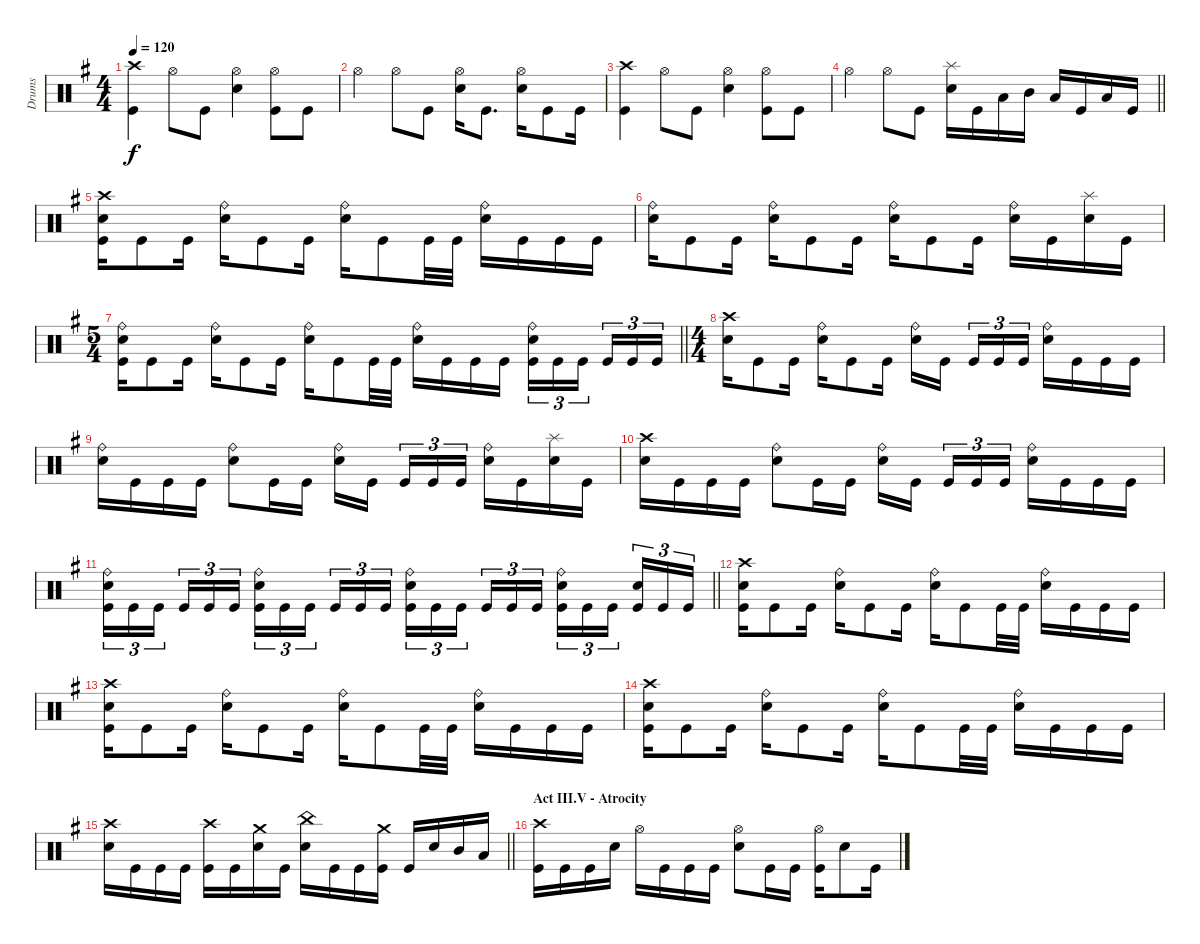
\track ("Drums" "Drums") {instrument percussion}
\staff
\articulation defaults
\ts (4 4)
\tempo 120
\clef neutral
\ks eminor
("Crash high (hit)" "Kick (hit)").4{dy f} "Hi-Hat (open)".8 "Kick (hit)".8 ("Hi-Hat (open)" "Electric Snare (hit)").4 ("Hi-Hat (open)" "Kick (hit)").8 "Kick (hit)".8 |
"Hi-Hat (open)".4 "Hi-Hat (open)".8 "Kick (hit)".8 ("Hi-Hat (open)" "Electric Snare (hit)").16 "Kick (hit)".8{d} ("Hi-Hat (open)" "Electric Snare (hit)").16 "Kick (hit)".8 "Kick (hit)".16 |
("Crash high (hit)" "Kick (hit)").4 "Hi-Hat (open)".8 "Kick (hit)".8 ("Hi-Hat (open)" "Electric Snare (hit)").4 ("Hi-Hat (open)" "Kick (hit)").8 "Kick (hit)".8 |
\barLineRight lightlight "Hi-Hat (open)".4 "Hi-Hat (open)".8 "Kick (hit)".8
("Splash (hit)" "Electric Snare (hit)").16 "Kick (hit)".16 "Low Tom (hit)".16 "Mid Tom (hit)".16 "Low Floor Tom (hit)".16 "Kick (hit)".16 "Low Floor Tom (hit)".16 "Kick (hit)".16 |
("Crash high (hit)" "Electric Snare (hit)" "Kick (hit)").16 "Kick (hit)".8 "Kick (hit)".16 ("Ride (bell)" "Electric Snare (hit)").16 "Kick (hit)".8 "Kick (hit)".16 ("Ride (bell)" "Electric Snare (hit)").16 "Kick (hit)".8 "Kick (hit)".32 "Kick (hit)".32 ("Ride (bell)" "Electric Snare (hit)").16 "Kick (hit)".16 "Kick (hit)".16 "Kick (hit)".16 |
("Ride (bell)" "Electric Snare (hit)").16 "Kick (hit)".8 "Kick (hit)".16 ("Ride (bell)" "Electric Snare (hit)").16 "Kick (hit)".8 "Kick (hit)".16 ("Ride (bell)" "Electric Snare (hit)").16 "Kick (hit)".8 "Kick (hit)".16 ("Ride (bell)" "Electric Snare (hit)").16 "Kick (hit)".16 ("Splash (hit)" "Electric Snare (hit)").16 "Kick (hit)".16 |
\ts (5 4)
\barLineRight lightlight
("Ride (bell)" "Electric Snare (hit)" "Kick (hit)").16 "Kick (hit)".8 "Kick (hit)".16 ("Ride (bell)" "Electric Snare (hit)").16 "Kick (hit)".8 "Kick (hit)".16 ("Ride (bell)" "Electric Snare (hit)").16 "Kick (hit)".8 "Kick (hit)".32 "Kick (hit)".32 ("Ride (bell)" "Electric Snare (hit)").16 "Kick (hit)".16 "Kick (hit)".16 "Kick (hit)".16 ("Ride (bell)" "Electric Snare (hit)" "Kick (hit)").16{tu (3 2)} "Kick (hit)".16{tu (3 2)} "Kick (hit)".16{tu (3 2) beam splitsecondary} "Kick (hit)".16{tu (3 2)} "Kick (hit)".16{tu (3 2)} "Kick (hit)".16{tu (3 2)} |
\ts (4 4)
\section ("" "")
("Crash high (hit)" "Electric Snare (hit)").16 "Kick (hit)".8 "Kick (hit)".16 ("Ride (bell)" "Electric Snare (hit)").16 "Kick (hit)".8 "Kick (hit)".16 ("Ride (bell)" "Electric Snare (hit)").16 "Kick (hit)".16{beam splitsecondary} "Kick (hit)".16{tu (3 2)} "Kick (hit)".16{tu (3 2)} "Kick (hit)".16{tu (3 2)} ("Ride (bell)" "Electric Snare (hit)").16 "Kick (hit)".16 "Kick (hit)".16 "Kick (hit)".16 |
("Ride (bell)" "Electric Snare (hit)").16 "Kick (hit)".16 "Kick (hit)".16 "Kick (hit)".16 ("Ride (bell)" "Electric Snare (hit)").8 "Kick (hit)".16 "Kick (hit)".16 ("Ride (bell)" "Electric Snare (hit)").16 "Kick (hit)".16{beam splitsecondary} "Kick (hit)".16{tu (3 2)} "Kick (hit)".16{tu (3 2)} "Kick (hit)".16{tu (3 2)} ("Ride (bell)" "Electric Snare (hit)").16 "Kick (hit)".16 ("Splash (hit)" "Electric Snare (hit)").16 "Kick (hit)".16 |
("Crash high (hit)" "Electric Snare (hit)").16 "Kick (hit)".16 "Kick (hit)".16 "Kick (hit)".16 ("Ride (bell)" "Electric Snare (hit)").8 "Kick (hit)".16 "Kick (hit)".16 ("Ride (bell)" "Electric Snare (hit)").16 "Kick (hit)".16{beam splitsecondary} "Kick (hit)".16{tu (3 2)} "Kick (hit)".16{tu (3 2)} "Kick (hit)".16{tu (3 2)} ("Ride (bell)" "Electric Snare (hit)").16 "Kick (hit)".16 "Kick (hit)".16 "Kick (hit)".16 |
\barLineRight lightlight
("Ride (bell)" "Electric Snare (hit)" "Kick (hit)").16{tu (3 2)} "Kick (hit)".16{tu (3 2)} "Kick (hit)".16{tu (3 2) beam splitsecondary} "Kick (hit)".16{tu (3 2)} "Kick (hit)".16{tu (3 2)} "Kick (hit)".16{tu (3 2)} ("Ride (bell)" "Electric Snare (hit)" "Kick (hit)").16{tu (3 2)} "Kick (hit)".16{tu (3 2)} "Kick (hit)".16{tu (3 2) beam splitsecondary} "Kick (hit)".16{tu (3 2)} "Kick (hit)".16{tu (3 2)} "Kick (hit)".16{tu (3 2)} ("Ride (bell)" "Electric Snare (hit)" "Kick (hit)").16{tu (3 2)} "Kick (hit)".16{tu (3 2)} "Kick (hit)".16{tu (3 2) beam splitsecondary} "Kick (hit)".16{tu (3 2)} "Kick (hit)".16{tu (3 2)} "Kick (hit)".16{tu (3 2)} ("Ride (bell)" "Electric Snare (hit)" "Kick (hit)").16{tu (3 2)} "Kick (hit)".16{tu (3 2)} "Kick (hit)".16{tu (3 2) beam splitsecondary} ("Electric Snare (hit)" "Kick (hit)").16{tu (3 2)} "Kick (hit)".16{tu (3 2)} "Kick (hit)".16{tu (3 2)} |
("Crash high (hit)" "Electric Snare (hit)" "Kick (hit)").16 "Kick (hit)".8 "Kick (hit)".16 ("Ride (bell)" "Electric Snare (hit)").16 "Kick (hit)".8 "Kick (hit)".16 ("Ride (bell)" "Electric Snare (hit)").16 "Kick (hit)".8 "Kick (hit)".32 "Kick (hit)".32 ("Ride (bell)" "Electric Snare (hit)").16 "Kick (hit)".16 "Kick (hit)".16 "Kick (hit)".16 |
("Crash high (hit)" "Electric Snare (hit)" "Kick (hit)").16 "Kick (hit)".8 "Kick (hit)".16 ("Ride (bell)" "Electric Snare (hit)").16 "Kick (hit)".8 "Kick (hit)".16 ("Ride (bell)" "Electric Snare (hit)").16 "Kick (hit)".8 "Kick (hit)".32 "Kick (hit)".32 ("Ride (bell)" "Electric Snare (hit)").16 "Kick (hit)".16 "Kick (hit)".16 "Kick (hit)".16 |
("Crash high (hit)" "Electric Snare (hit)" "Kick (hit)").16 "Kick (hit)".8 "Kick (hit)".16 ("Ride (bell)" "Electric Snare (hit)").16 "Kick (hit)".8 "Kick (hit)".16 ("Ride (bell)" "Electric Snare (hit)").16 "Kick (hit)".8 "Kick (hit)".32 "Kick (hit)".32 ("Ride (bell)" "Electric Snare (hit)").16 "Kick (hit)".16 "Kick (hit)".16 "Kick (hit)".16 |
\barLineRight lightlight
("Crash high (hit)" "Electric Snare (hit)").16 "Kick (hit)".16 "Kick (hit)".16 "Kick (hit)".16 ("Crash high (hit)" "Kick (hit)").16 "Kick (hit)".16 ("Crash medium (hit)" "Electric Snare (hit)").16 "Kick (hit)".16 ("China (hit)" "Electric Snare (hit)").16 "Kick (hit)".16 "Kick (hit)".16 ("Crash medium (hit)" "Kick (hit)").16 "Kick (hit)".16 "Electric Snare (hit)".16 "Mid Tom (hit)".16 "Low Tom (hit)".16 |
\section ("" "Act III.V - Atrocity")
("Crash high (hit)" "Kick (hit)").16 "Kick (hit)".16 "Kick (hit)".16 "Electric Snare (hit)".16 "Hi-Hat (open)".16 "Kick (hit)".16 "Kick (hit)".16 "Kick (hit)".16 ("Hi-Hat (open)" "Electric Snare (hit)").8 "Kick (hit)".16 "Kick (hit)".16 ("Hi-Hat (open)" "Kick (hit)").16 "Electric Snare (hit)".8 "Kick (hit)".16
